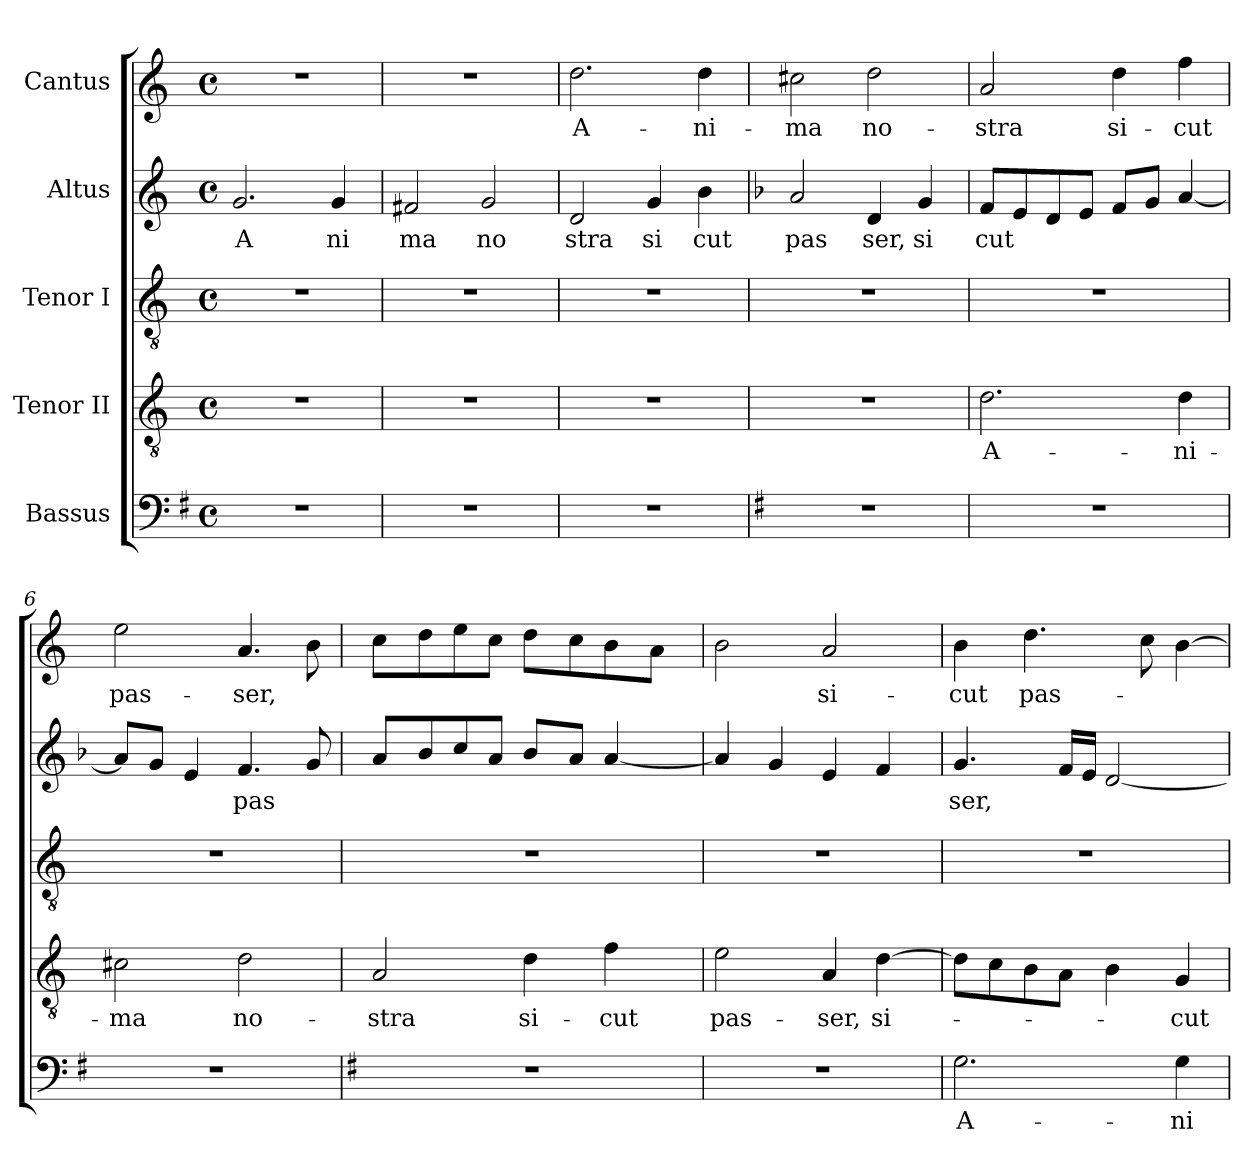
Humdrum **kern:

**kern	**text	**kern	**text	**kern	**kern	**text	**kern	**text
*part5	*part5	*part4	*part4	*part3	*part2	*part2	*part1	*part1
*staff5	*staff5	*staff4	*staff4	*staff3	*staff2	*staff2	*staff1	*staff1
*I"Bassus	*	*I"Tenor II	*	*I"Tenor I	*I"Altus	*	*I"Cantus	*
!!LO:PB:g=z
*stria5	*	*stria5	*	*stria5	*stria5	*	*stria5	*
*clefF4	*	*clefGv2	*	*clefGv2	*clefG2	*	*clefG2	*
*ITrd-3c-5	*	*	*	*	*	*	*	*
*k[]	*	*	*	*	*	*	*	*
*C:	*	*	*	*	*	*	*	*
*M4/4	*	*M4/4	*	*M4/4	*M4/4	*	*M4/4	*
*met(c)	*	*met(c)	*	*met(c)	*met(c)	*	*met(c)	*
=1	=1	=1	=1	=1	=1	=1	=1	=1
!	!	!	!	!	!	!LO:LY:b:cj	!	!
1r	.	1r	.	1r	2.g/	A	1r	.
!	!	!	!	!	!	!LO:LY:b:cj	!	!
.	.	.	.	.	4g/	ni	.	.
=2	=2	=2	=2	=2	=2	=2	=2	=2
!	!	!	!	!	!	!LO:LY:b:cj	!	!
1r	.	1r	.	1r	2f#X/	ma	1r	.
!	!	!	!	!	!	!LO:LY:b:cj	!	!
.	.	.	.	.	2g/	no	.	.
=3	=3	=3	=3	=3	=3	=3	=3	=3
!	!	!	!	!	!	!LO:LY:b:cj	!	!LO:LY:b:cj
1r	.	1r	.	1r	2d/	stra	2.dd\	A-
!	!	!	!	!	!	!LO:LY:b:cj	!	!
.	.	.	.	.	4g/	si	.	.
!	!	!	!	!	!	!LO:LY:b:cj	!	!LO:LY:b:cj
.	.	.	.	.	4b\	cut	4dd\	-ni-
=4	=4	=4	=4	=4	=4	=4	=4	=4
*	*	*	*	*	*k[b-]	*	*	*
*	*	*	*	*	*F:	*	*	*
!	!	!	!	!	!	!LO:LY:b:cj	!	!LO:LY:b:cj
1r	.	1r	.	1r	2a/	pas	2cc#X\	-ma
!	!	!	!	!	!	!LO:LY:b:cj	!	!LO:LY:b:cj
.	.	.	.	.	4d/	ser,	2dd\	no-
!	!	!	!	!	!	!LO:LY:b:cj	!	!
.	.	.	.	.	4g/	si	.	.
=5	=5	=5	=5	=5	=5	=5	=5	=5
!	!	!	!LO:LY:b:cj	!	!	!LO:LY:b	!	!LO:LY:b:cj
1r	.	2.d\	A-	1r	8f/L	cut	2a/	-stra
.	.	.	.	.	8e/	.	.	.
.	.	.	.	.	8d/	.	.	.
.	.	.	.	.	8e/J	.	.	.
!	!	!	!	!	!	!	!	!LO:LY:b:cj
.	.	.	.	.	8f/L	.	4dd\	si-
.	.	.	.	.	8g/J	.	.	.
!	!	!	!LO:LY:b:cj	!	!	!	!	!LO:LY:b:cj
.	.	4d\	-ni-	.	[<4a/	.	4ff\	-cut
=6	=6	=6	=6	=6	=6	=6	=6	=6
!	!	!	!LO:LY:b:cj	!	!	!	!	!LO:LY:b:cj
1r	.	2c#X\	-ma	1r	8a/L]	.	2ee\	pas-
.	.	.	.	.	8g/J	.	.	.
.	.	.	.	.	4e/	.	.	.
!	!	!	!LO:LY:b:cj	!	!	!LO:LY:b	!	!LO:LY:b
.	.	2d\	no-	.	4.f/	pas	4.a/	-ser,
.	.	.	.	.	8g/	.	8b\	.
!!LO:LB:g=z
=7	=7	=7	=7	=7	=7	=7	=7	=7
*	*	*	*	*	*k[]	*	*	*
*	*	*	*	*	*C:	*	*	*
!	!	!	!LO:LY:b:cj	!	!	!	!	!
*	*	*	*	*	*^	*	*	*
1r	.	2A/	-stra	1r	8a/L	32.ryy	.	8cc\L	.
.	.	.	.	.	.	2ryy	.	.	.
.	.	.	.	.	8b/	.	.	8dd\	.
.	.	.	.	.	8cc/	.	.	8ee\	.
.	.	.	.	.	8a/J	.	.	8cc\J	.
!	!	!	!LO:LY:b:cj	!	!	!	!	!	!
.	.	4d\	si-	.	8b/L	.	.	8dd\L	.
.	.	.	.	.	.	4ryy	.	.	.
.	.	.	.	.	8a/J	.	.	8cc\	.
!	!	!	!LO:LY:b:cj	!	!	!	!	!	!
.	.	4f\	-cut	.	[<4a/	.	.	8b\	.
.	.	.	.	.	.	8ryy	.	.	.
.	.	.	.	.	.	.	.	8a\J	.
.	.	.	.	.	.	16ryy	.	.	.
.	.	.	.	.	.	64ryy	.	.	.
=8	=8	=8	=8	=8	=8	=8	=8	=8	=8
!	!	!	!LO:LY:b:cj	!	!	!	!	!	!
*	*	*	*	*	*v	*v	*	*	*
1r	.	2e\	pas-	1r	4a/]	.	2b\	.
.	.	.	.	.	4g/	.	.	.
!	!	!	!LO:LY:b:cj	!	!	!	!	!LO:LY:b:cj
.	.	4A/	-ser,	.	4e/	.	2a/	si-
!	!	!	!LO:LY:b:cj	!	!	!	!	!
.	.	[>4d\	si-	.	4f/	.	.	.
=9	=9	=9	=9	=9	=9	=9	=9	=9
!	!LO:LY:b:cj	!	!	!	!	!LO:LY:b	!	!LO:LY:b:cj
2.c\	A-	8d\L]	.	1r	4.g/	ser,	4b\	-cut
.	.	8c\	.	.	.	.	.	.
!	!	!	!	!	!	!	!	!LO:LY:b
.	.	8B\	.	.	.	.	4.dd\	pas-
.	.	8A\J	.	.	16f/L	.	.	.
.	.	.	.	.	16e/J	.	.	.
.	.	4B\	.	.	[<2d/	.	.	.
.	.	.	.	.	.	.	8cc\	.
!	!LO:LY:b:cj	!	!LO:LY:b:cj	!	!	!	!	!
4c\	-ni-	4G/	-cut	.	.	.	[>4b\	.
=	=	=	=	=	=	=	=	=
*-	*-	*-	*-	*-	*-	*-	*-	*-
